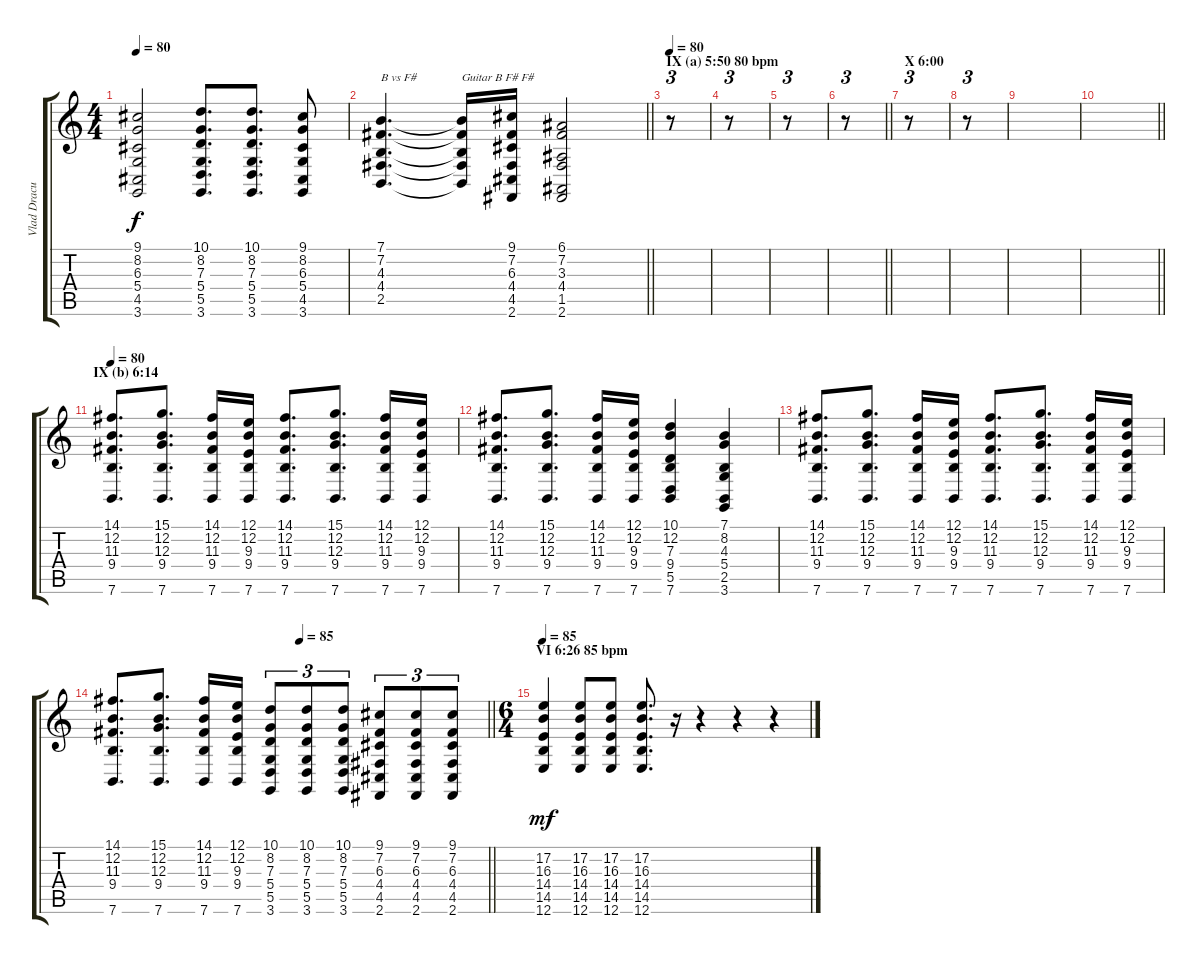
\track ("Vlad Dracul / Marcel \"Vampallens\"" "Vlad Dracu") {instrument stringensemble1}
\staff {score tabs}
\tuning (E4 B3 G3 D3 A2 E2) {hide}
\ts (4 4)
\tempo 80
\clef g2
\ks c
(9.1 8.2 6.3 5.4 4.5 3.6).2{dy f} (10.1 8.2 7.3 5.4 5.5 3.6).8{d} (10.1 8.2 7.3 5.4 5.5 3.6).8{d} (9.1 8.2 6.3 5.4 4.5 3.6).8 |
\barLineRight lightlight
(7.1 7.2 4.3 4.4 2.5).4{d txt "B vs F#"} (7.1{t} 7.2{t} 4.3{t} 4.4{t} 2.5{t}).16{txt "Guitar B F# F#"} (9.1 7.2 6.3 4.4 4.5 2.6).16 (6.1 7.2 3.3 4.4 1.5 2.6).2 |
\section ("" "IX (a) 5:50 80 bpm")
\tempo 80
r.8{tu (3 2)} |
r.8{tu (3 2)} |
r.8{tu (3 2)} |
\barLineRight lightlight
r.8{tu (3 2)} |
\section ("" "X 6:00")
r.8{tu (3 2)} |
r.8{tu (3 2)} |
|
\barLineRight lightlight
|
\section ("" "IX (b) 6:14")
\tempo 80
(14.1 12.2 11.3 9.4 7.6).8{d} (15.1 12.2 12.3 9.4 7.6).8{d} (14.1 12.2 11.3 9.4 7.6).16 (12.1 12.2 9.3 9.4 7.6).16 (14.1 12.2 11.3 9.4 7.6).8{d} (15.1 12.2 12.3 9.4 7.6).8{d} (14.1 12.2 11.3 9.4 7.6).16 (12.1 12.2 9.3 9.4 7.6).16 |
(14.1 12.2 11.3 9.4 7.6).8{d} (15.1 12.2 12.3 9.4 7.6).8{d} (14.1 12.2 11.3 9.4 7.6).16 (12.1 12.2 9.3 9.4 7.6).16 (10.1 12.2 7.3 9.4 5.5 7.6).4 (7.1 8.2 4.3 5.4 2.5 3.6).4 |
(14.1 12.2 11.3 9.4 7.6).8{d} (15.1 12.2 12.3 9.4 7.6).8{d} (14.1 12.2 11.3 9.4 7.6).16 (12.1 12.2 9.3 9.4 7.6).16 (14.1 12.2 11.3 9.4 7.6).8{d} (15.1 12.2 12.3 9.4 7.6).8{d} (14.1 12.2 11.3 9.4 7.6).16 (12.1 12.2 9.3 9.4 7.6).16 |
\tempo (85 0.5)
\barLineRight lightlight
(14.1 12.2 11.3 9.4 7.6).8{d} (15.1 12.2 12.3 9.4 7.6).8{d} (14.1 12.2 11.3 9.4 7.6).16 (12.1 12.2 9.3 9.4 7.6).16 (10.1 8.2 7.3 5.4 5.5 3.6).8{tu (3 2)} (10.1 8.2 7.3 5.4 5.5 3.6).8{tu (3 2)} (10.1 8.2 7.3 5.4 5.5 3.6).8{tu (3 2)} (9.1 7.2 6.3 4.4 4.5 2.6).8{tu (3 2)} (9.1 7.2 6.3 4.4 4.5 2.6).8{tu (3 2)} (9.1 7.2 6.3 4.4 4.5 2.6).8{tu (3 2)} |
\ts (6 4)
\section ("" "VI 6:26 85 bpm")
\tempo 85
(17.2 16.3 14.4 14.5 12.6).4{dy mf} (17.2 16.3 14.4 14.5 12.6).8 (17.2 16.3 14.4 14.5 12.6).8 (17.2 16.3 14.4 14.5 12.6).8{d} r.16 r.4 r.4 r.4
